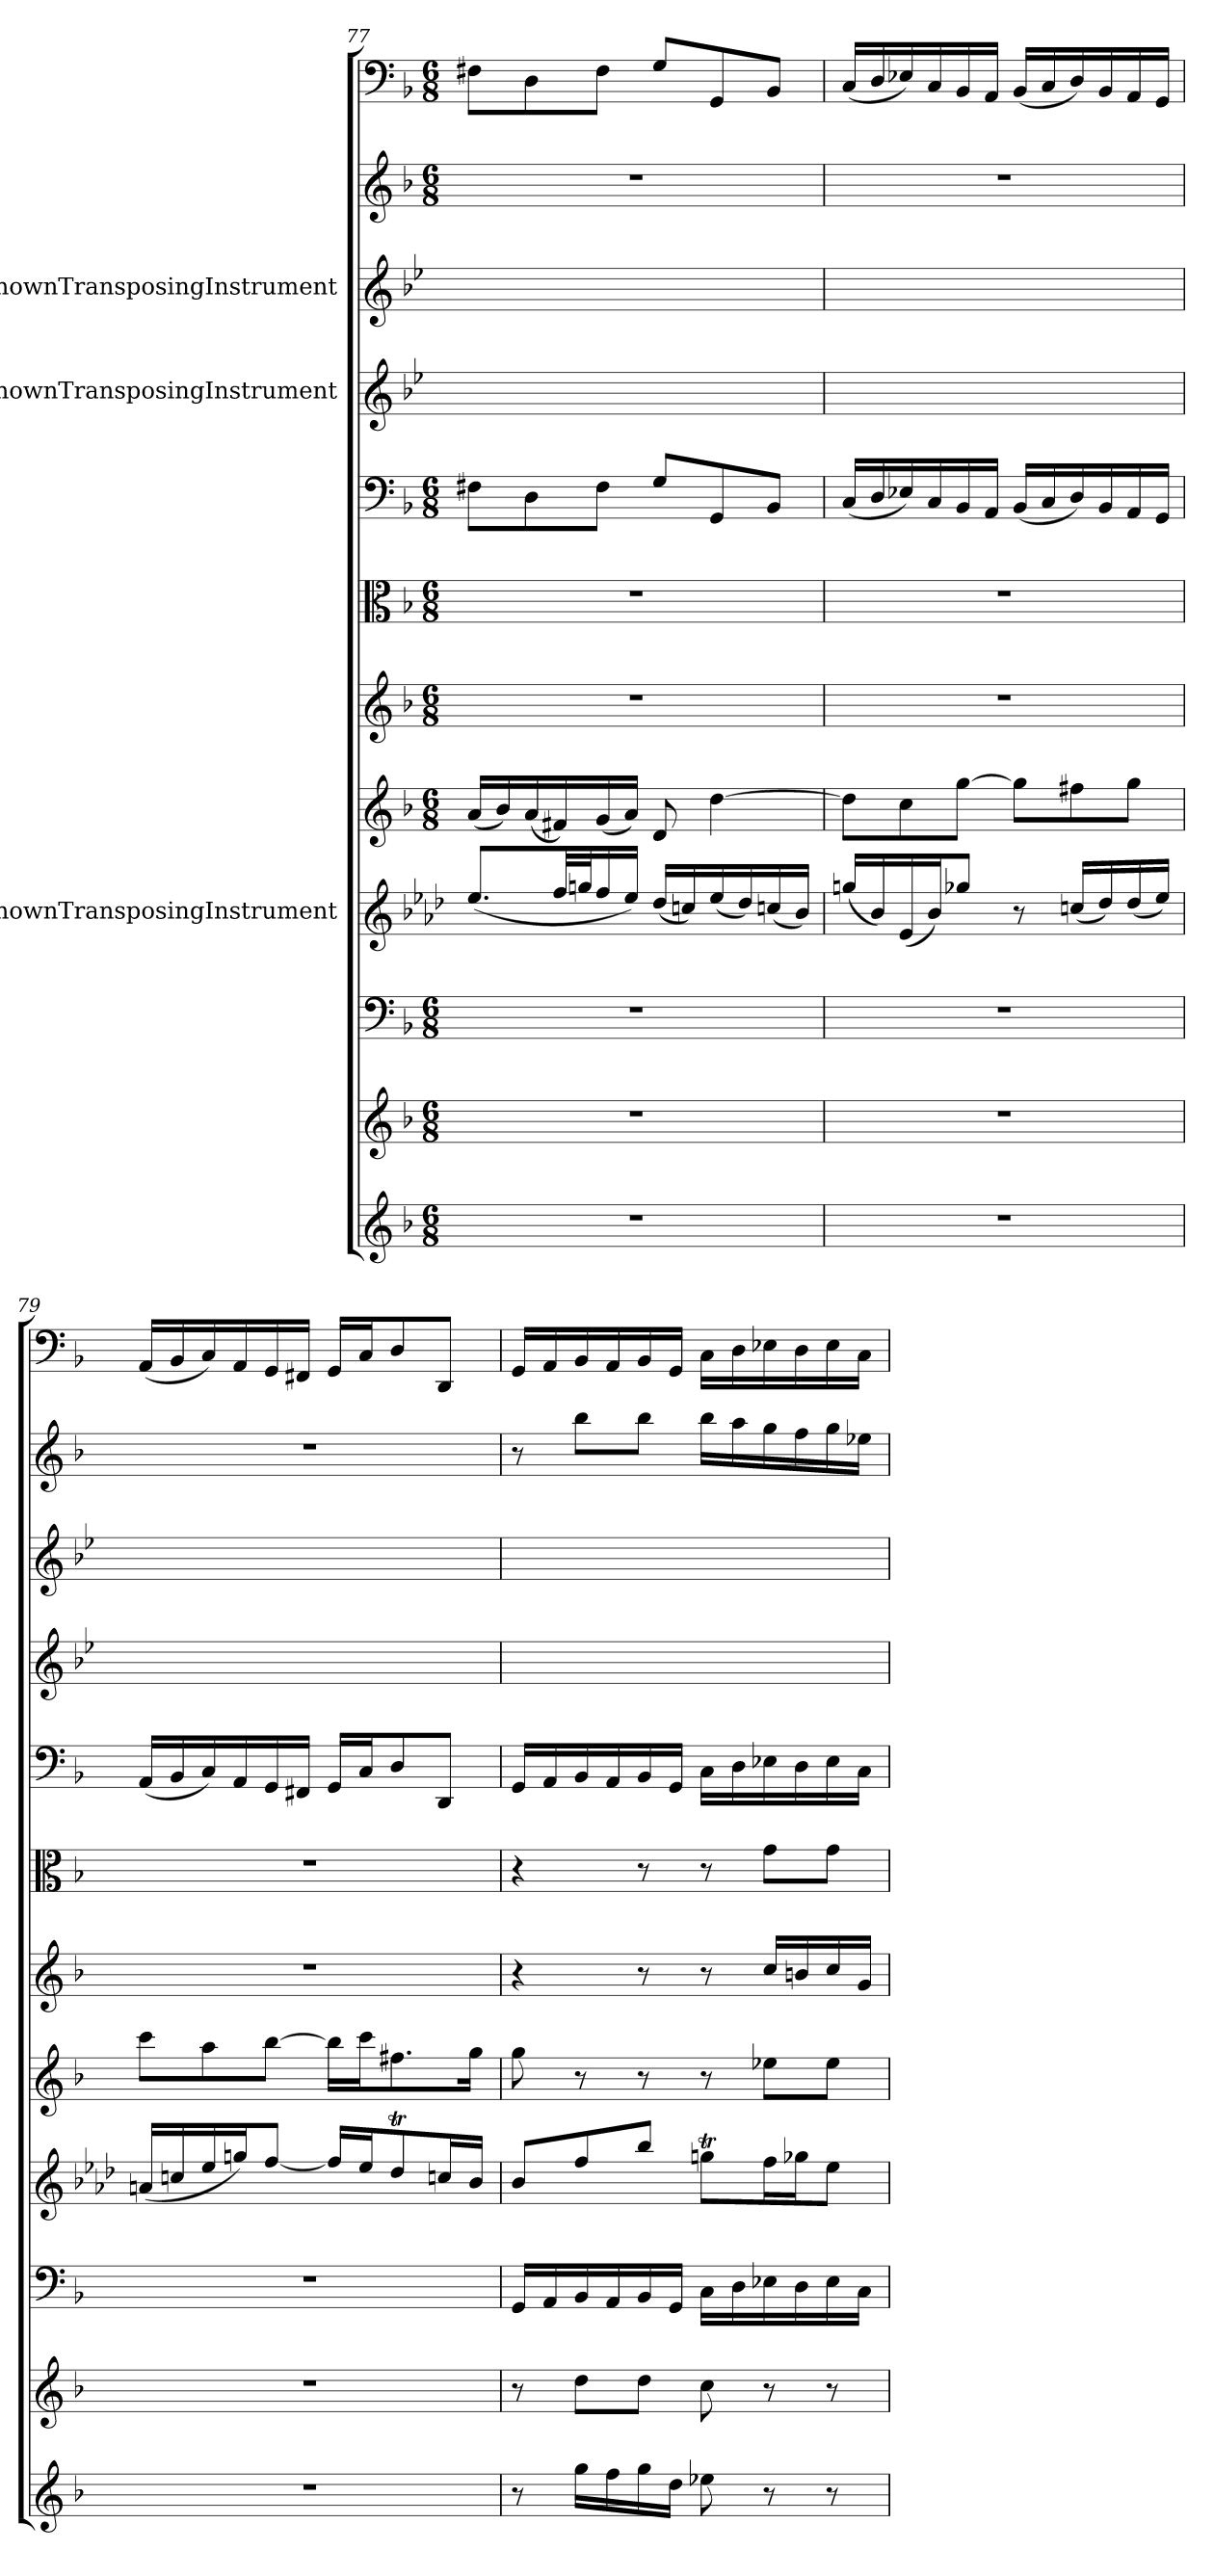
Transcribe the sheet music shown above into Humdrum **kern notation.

**kern	**kern	**kern	**kern	**kern	**kern	**kern	**kern	**kern	**kern	**kern	**kern
*part12	*part11	*part10	*part9	*part8	*part7	*part6	*part5	*part4	*part3	*part2	*part1
*staff12	*staff11	*staff10	*staff9	*staff8	*staff7	*staff6	*staff5	*staff4	*staff3	*staff2	*staff1
*	*	*	*I"UnknownTransposingInstrument	*	*	*	*	*I"UnknownTransposingInstrument	*I"UnknownTransposingInstrument	*	*
*clefG2	*clefG2	*clefF4	*clefG2	*clefG2	*clefG2	*clefC3	*clefF4	*clefG2	*clefG2	*clefG2	*clefF4
*	*	*	*ITrd2c3	*	*	*	*	*ITrd-4c-7	*ITrd-4c-7	*	*
*k[b-]	*k[b-]	*k[b-]	*k[b-]	*k[b-]	*k[b-]	*k[b-]	*k[b-]	*k[b-]	*k[b-]	*k[b-]	*k[b-]
*F:	*F:	*F:	*	*F:	*F:	*F:	*F:	*	*	*F:	*F:
*M6/8	*M6/8	*M6/8	*	*M6/8	*M6/8	*M6/8	*M6/8	*	*	*M6/8	*M6/8
=77	=77	=77	=77	=77	=77	=77	=77	=77	=77	=77	=77
2.r	2.r	2.r	(8.cc/L	(16a/LL	2.r	2.r	8F#X\L	2.r	2.r	2.r	8F#X\L
.	.	.	.	16b-/)	.	.	.	.	.	.	.
.	.	.	.	(16a/	.	.	8D\	.	.	.	8D\
.	.	.	32dd/LL	16f#X/)	.	.	.	.	.	.	.
.	.	.	32een/J	.	.	.	.	.	.	.	.
.	.	.	16dd/	(16g/	.	.	8F#\J	.	.	.	8F#\J
.	.	.	16cc/JJ)	16a/JJ)	.	.	.	.	.	.	.
.	.	.	(16b-/LL	8d/	.	.	8G/L	.	.	.	8G/L
.	.	.	16an/)	.	.	.	.	.	.	.	.
.	.	.	(16cc/	[4dd\	.	.	8GG/	.	.	.	8GG/
.	.	.	16b-/)	.	.	.	.	.	.	.	.
.	.	.	(16an/	.	.	.	8BB-/J	.	.	.	8BB-/J
.	.	.	16g/JJ)	.	.	.	.	.	.	.	.
=78	=78	=78	=78	=78	=78	=78	=78	=78	=78	=78	=78
2.r	2.r	2.r	(16een/LL	8dd\L]	2.r	2.r	(16C/LL	2.r	2.r	2.r	(16C/LL
.	.	.	16g/)	.	.	.	16D/	.	.	.	16D/
.	.	.	(16c/	8cc\	.	.	16E-X/)	.	.	.	16E-X/)
.	.	.	16g/J)	.	.	.	16C/	.	.	.	16C/
.	.	.	8ee-X/J	[8gg\J	.	.	16BB-/	.	.	.	16BB-/
.	.	.	.	.	.	.	16AA/JJ	.	.	.	16AA/JJ
.	.	.	8r	8gg\L]	.	.	(16BB-/LL	.	.	.	(16BB-/LL
.	.	.	.	.	.	.	16C/	.	.	.	16C/
.	.	.	(16an/LL	8ff#X\	.	.	16D/)	.	.	.	16D/)
.	.	.	16b-/)	.	.	.	16BB-/	.	.	.	16BB-/
.	.	.	(16b-/	8gg\J	.	.	16AA/	.	.	.	16AA/
.	.	.	16cc/JJ)	.	.	.	16GG/JJ	.	.	.	16GG/JJ
=79	=79	=79	=79	=79	=79	=79	=79	=79	=79	=79	=79
2.r	2.r	2.r	(16f#X/LL	8ccc\L	2.r	2.r	(16AA/LL	2.r	2.r	2.r	(16AA/LL
.	.	.	16an/	.	.	.	16BB-/	.	.	.	16BB-/
.	.	.	16cc/	8aa\	.	.	16C/)	.	.	.	16C/)
.	.	.	16een/J)	.	.	.	16AA/	.	.	.	16AA/
.	.	.	[8dd/J	[8bb-\J	.	.	16GG/	.	.	.	16GG/
.	.	.	.	.	.	.	16FF#X/JJ	.	.	.	16FF#X/JJ
.	.	.	16dd/LL]	16bb-\LL]	.	.	16GG/LL	.	.	.	16GG/LL
.	.	.	16cc/J	16ccc\J	.	.	16C/J	.	.	.	16C/J
.	.	.	8b-T/	8.ff#X\	.	.	8D/	.	.	.	8D/
.	.	.	16an/L	.	.	.	8DD/J	.	.	.	8DD/J
.	.	.	16g/JJ	16gg\Jk	.	.	.	.	.	.	.
=80	=80	=80	=80	=80	=80	=80	=80	=80	=80	=80	=80
8r	8r	16GG/LL	8g/L	8gg\	4r	4r	16GG/LL	2.r	2.r	8r	16GG/LL
.	.	16AA/	.	.	.	.	16AA/	.	.	.	16AA/
16gg\LL	8dd\L	16BB-/	8dd/	8r	.	.	16BB-/	.	.	8bb-\L	16BB-/
16ff\	.	16AA/	.	.	.	.	16AA/	.	.	.	16AA/
16gg\	8dd\J	16BB-/	8gg/J	8r	8r	8r	16BB-/	.	.	8bb-\J	16BB-/
16dd\JJ	.	16GG/JJ	.	.	.	.	16GG/JJ	.	.	.	16GG/JJ
8ee-X\	8cc\	16C\LL	8eent\L	8r	8r	8r	16C\LL	.	.	16bb-\LL	16C\LL
.	.	16D\	.	.	.	.	16D\	.	.	16aa\	16D\
8r	8r	16E-X\	16dd\L	8ee-X\L	16cc/LL	8g\L	16E-X\	.	.	16gg\	16E-X\
.	.	16D\	16ee-X\J	.	16bn/	.	16D\	.	.	16ff\	16D\
8r	8r	16E-\	8cc\J	8ee-\J	16cc/	8g\J	16E-\	.	.	16gg\	16E-\
.	.	16C\JJ	.	.	16g/JJ	.	16C\JJ	.	.	16ee-X\JJ	16C\JJ
=	=	=	=	=	=	=	=	=	=	=	=
*-	*-	*-	*-	*-	*-	*-	*-	*-	*-	*-	*-
